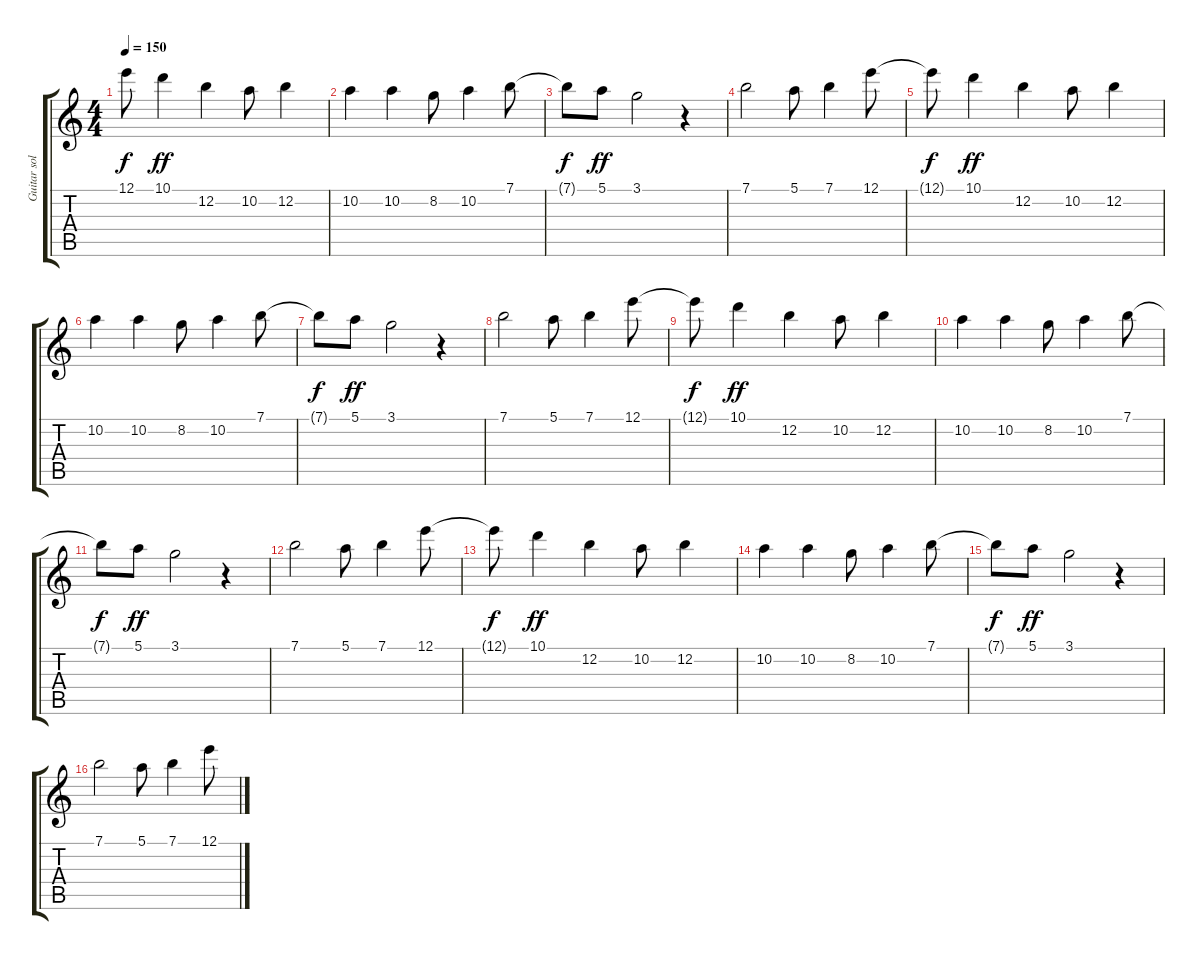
\track ("Guitar solo" "Guitar sol") {instrument distortionguitar}
\staff {score tabs}
\tuning (E4 B3 G3 D3 A2 E2) {hide}
\ts (4 4)
\tempo 150
\clef g2
\ks c
12.1{t}.8{dy f} 10.1.4{dy ff} 12.2.4 10.2.8 12.2.4 |
10.2.4 10.2.4 8.2.8 10.2.4 7.1.8 |
7.1{t}.8{dy f} 5.1.8{dy ff} 3.1.2 r.4 |
7.1.2 5.1.8{volume 11} 7.1.4 12.1.8{volume 11} |
12.1{t}.8{dy f} 10.1.4{dy ff volume 11} 12.2.4{volume 10} 10.2.8{volume 10} 12.2.4{volume 10} |
10.2.4{volume 10} 10.2.4{volume 10} 8.2.8{volume 10} 10.2.4 7.1.8{volume 9} |
7.1{t}.8{dy f} 5.1.8{dy ff volume 9} 3.1.2{volume 9} r.4 |
7.1.2{volume 9} 5.1.8{volume 8} 7.1.4 12.1.8{volume 8} |
12.1{t}.8{dy f} 10.1.4{dy ff volume 8} 12.2.4{volume 8} 10.2.8{volume 8} 12.2.4{volume 7} |
10.2.4{volume 7} 10.2.4{volume 7} 8.2.8{volume 7} 10.2.4 7.1.8{volume 7} |
7.1{t}.8{dy f} 5.1.8{dy ff volume 6} 3.1.2{volume 6} r.4 |
7.1.2{volume 6} 5.1.8{volume 6} 7.1.4 12.1.8{volume 5} |
12.1{t}.8{dy f} 10.1.4{dy ff volume 5} 12.2.4{volume 5} 10.2.8{volume 5} 12.2.4{volume 5} |
10.2.4{volume 4} 10.2.4{volume 4} 8.2.8{volume 4} 10.2.4 7.1.8{volume 4} |
7.1{t}.8{dy f} 5.1.8{dy ff volume 4} 3.1.2{volume 4} r.4 |
7.1.2{volume 3} 5.1.8{volume 3} 7.1.4 12.1.8{volume 2}
